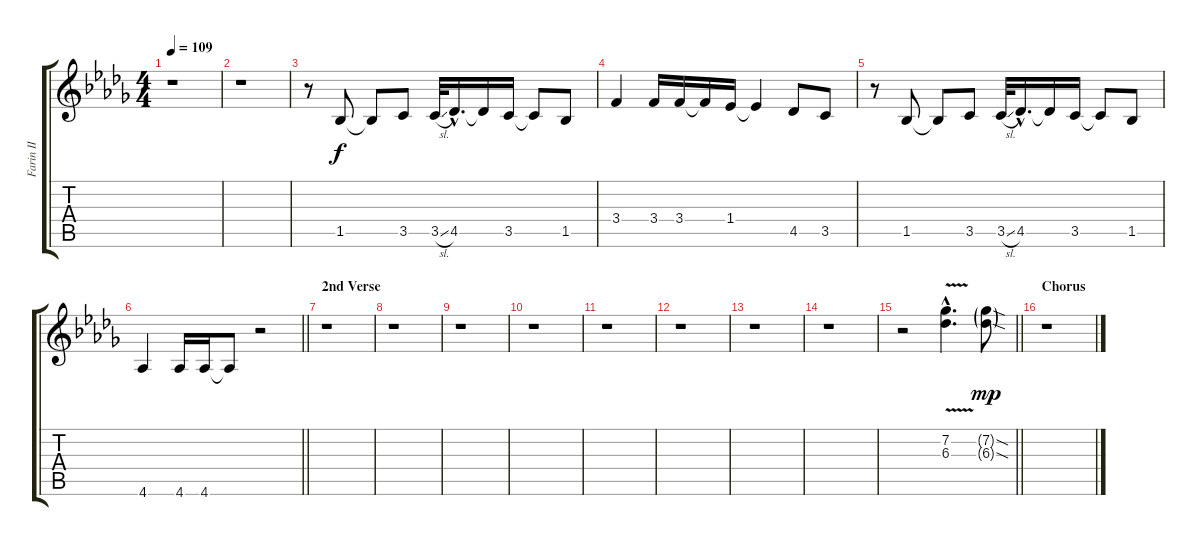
\track ("Farin II" "Farin II") {instrument distortionguitar}
\staff {score tabs}
\tuning (E4 B3 G3 D3 A2 E2) {hide}
\ts (4 4)
\tempo 109
\clef g2
\ks bbminor
r.1{dy f} |
r.1 |
r.8{volume 16} 1.5.8 1.5{t}.8 3.5.8 3.5{sl}.32 4.5{hac}.16{d} 4.5{t}.16 3.5.16 3.5{t}.8 1.5.8 |
3.4.4 3.4.16 3.4.16 3.4{t}.16 1.4.16 1.4{t}.4 4.5.8 3.5.8 |
r.8 1.5.8 1.5{t}.8 3.5.8 3.5{sl}.32 4.5{hac}.16{d} 4.5{t}.16 3.5.16 3.5{t}.8 1.5.8 |
\barLineRight lightlight
4.6.4 4.6.16 4.6.16 4.6{t}.8 r.2 |
\section ("" "2nd Verse")
r.1 |
r.1 |
r.1 |
r.1 |
r.1 |
r.1 |
r.1 |
r.1 |
\barLineRight lightlight
r.2 (7.2{v hac} 6.3{v hac}).4{d volume 9} (7.2{sod g} 6.3{sod g}).8{dy mp} |
\section ("" "Chorus")
r.1
